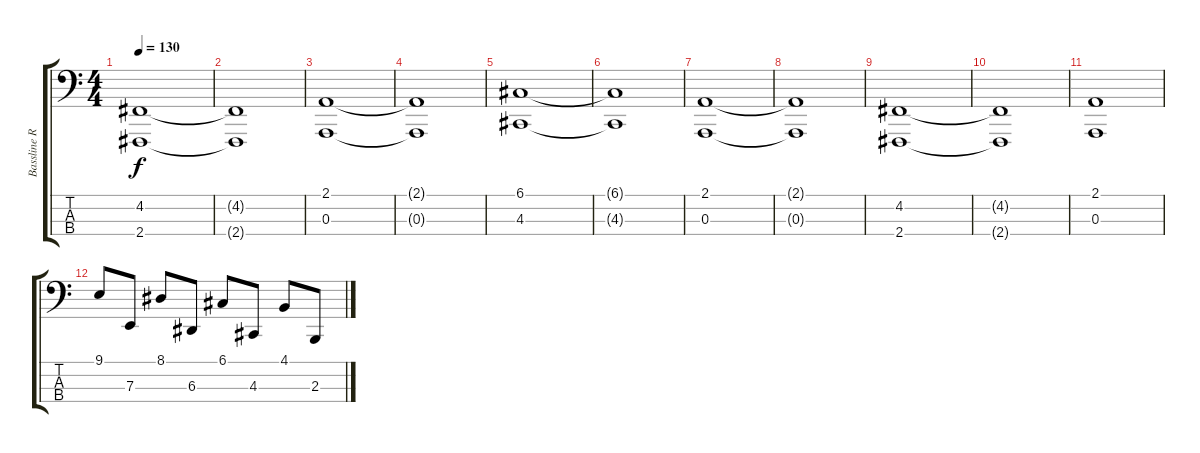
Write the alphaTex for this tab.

\track ("Bassline Right Ch." "Bassline R") {instrument lead2sawtooth}
\staff {score tabs}
\tuning (G2 D2 A1 E1) {hide}
\ts (4 4)
\tempo 130
\clef f4
\ks c
(4.2 2.4).1{dy f} |
(4.2{t} 2.4{t}).1 |
(2.1 0.3).1 |
(2.1{t} 0.3{t}).1 |
(6.1 4.3).1 |
(6.1{t} 4.3{t}).1 |
(2.1 0.3).1 |
(2.1{t} 0.3{t}).1 |
(4.2 2.4).1 |
(4.2{t} 2.4{t}).1 |
(2.1 0.3).1 |
9.1.8 7.3.8 8.1.8 6.3.8 6.1.8 4.3.8 4.1.8 2.3.8
